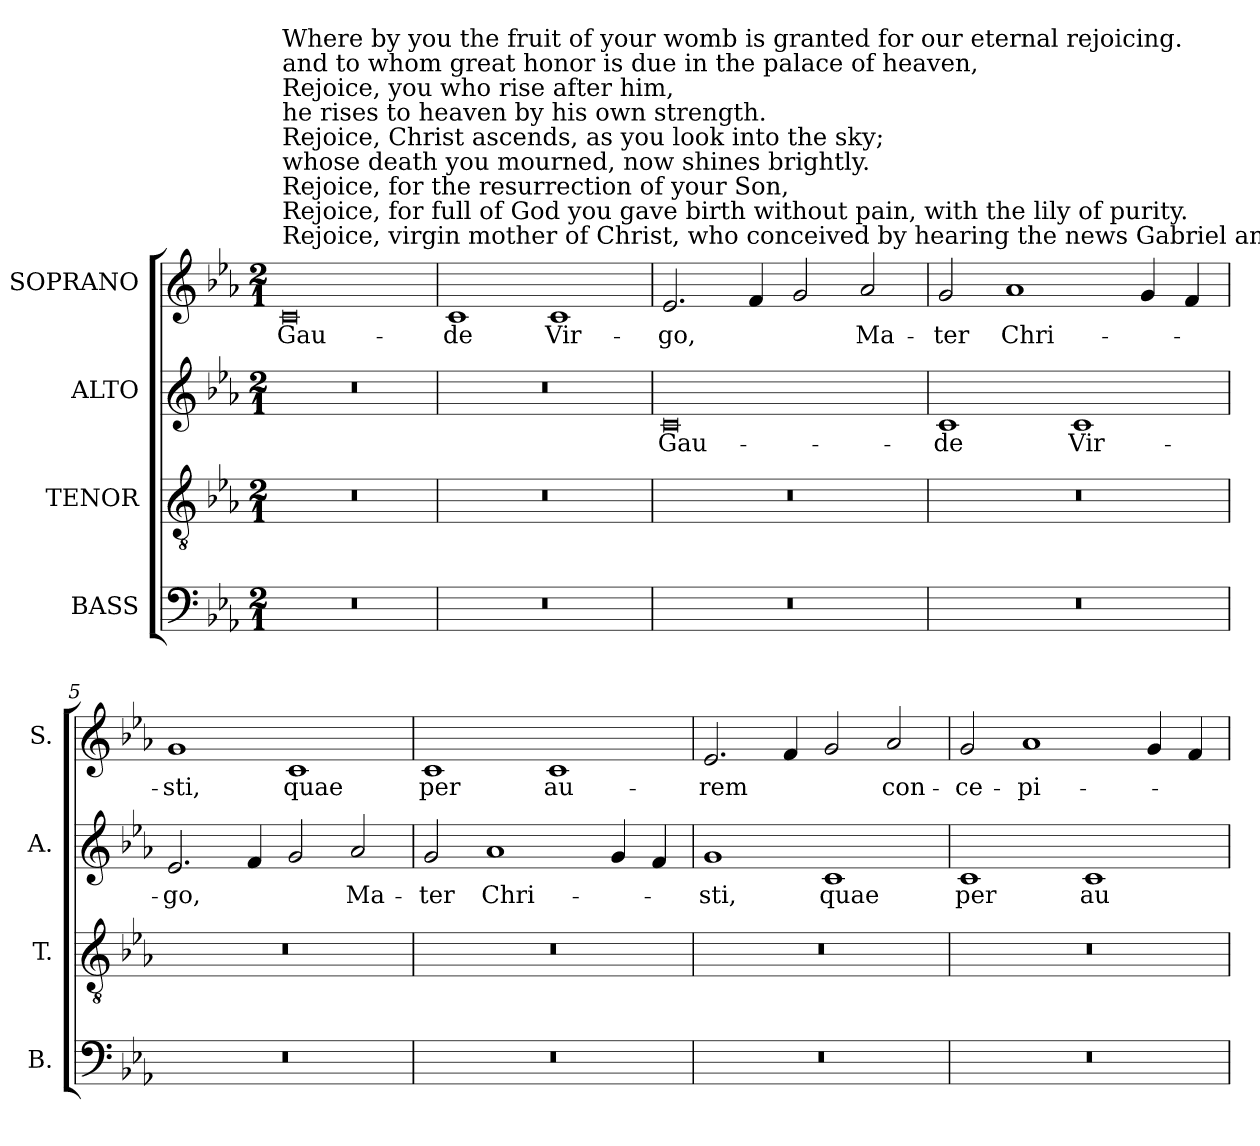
**kern	**kern	**kern	**text	**kern	**text
*part4	*part3	*part2	*part2	*part1	*part1
*staff4	*staff3	*staff2	*staff2	*staff1	*staff1
*I"BASS	*I"TENOR	*I"ALTO	*	*I"SOPRANO	*
*I'B.	*I'T.	*I'A.	*	*I'S.	*
!!LO:PB:g=z
*clefF4	*clefGv2	*clefG2	*	*clefG2	*
*	*ITrd7c12	*	*	*	*
*k[b-e-a-]	*k[b-e-a-]	*k[b-e-a-]	*	*k[b-e-a-]	*
*E-:	*E-:	*E-:	*	*E-:	*
*M2/1	*M2/1	*M2/1	*	*M2/1	*
*MM224	*MM224	*MM224	*	*MM224	*
=1	=1	=1	=1	=1	=1
!LO:N:vis=1	!LO:N:vis=1	!LO:N:vis=1	!	!	!
!	!	!	!	!LO:TX:a:t=Rejoice, virgin mother of Christ, who conceived by hearing the news Gabriel announced.	!
!	!	!	!	!LO:TX:t=Rejoice, for full of God you gave birth without pain, with the lily of purity.	!
!	!	!	!	!LO:TX:t=Rejoice, for the resurrection of your Son,	!
!	!	!	!	!LO:TX:t=whose death you mourned, now shines brightly.	!
!	!	!	!	!LO:TX:t=Rejoice, Christ ascends, as you look into the sky;	!
!	!	!	!	!LO:TX:t=he rises to heaven by his own strength.	!
!	!	!	!	!LO:TX:t=Rejoice, you who rise after him,	!
!	!	!	!	!LO:TX:t=and to whom great honor is due in the palace of heaven,	!
!	!	!	!	!LO:TX:t=Where by you the fruit of your womb is granted for our eternal rejoicing.	!
!	!	!	!	!	!LO:LY:b:color=#000000
0r	0r	0r	.	0ci	Gau-
=2	=2	=2	=2	=2	=2
!LO:N:vis=1	!LO:N:vis=1	!LO:N:vis=1	!	!	!
!	!	!	!	!	!LO:LY:b:color=#000000
0r	0r	0r	.	1ci	-de
!	!	!	!	!	!LO:LY:b:color=#000000
.	.	.	.	1ci	Vir-
=3	=3	=3	=3	=3	=3
!LO:N:vis=1	!LO:N:vis=1	!	!	!	!
!	!	!	!LO:LY:b:color=#000000	!	!
!	!	!	!	!	!LO:LY:b:color=#000000
0r	0r	0ci	Gau-	2.e-i/	-go,
.	.	.	.	4fi/	.
.	.	.	.	2gi/	.
!	!	!	!	!	!LO:LY:b:color=#000000
.	.	.	.	2a-i/	Ma-
=4	=4	=4	=4	=4	=4
!LO:N:vis=1	!LO:N:vis=1	!	!	!	!
!	!	!	!LO:LY:b:color=#000000	!	!
!	!	!	!	!	!LO:LY:b:color=#000000
0r	0r	1ci	-de	2gi/	-ter
!	!	!	!	!	!LO:LY:b:color=#000000
.	.	.	.	1a-i	Chri-
!	!	!	!LO:LY:b:color=#000000	!	!
.	.	1ci	Vir-	.	.
.	.	.	.	4gi/	.
.	.	.	.	4fi/	.
=5	=5	=5	=5	=5	=5
!LO:N:vis=1	!LO:N:vis=1	!	!	!	!
!	!	!	!LO:LY:b:color=#000000	!	!
!	!	!	!	!	!LO:LY:b:color=#000000
0r	0r	2.e-i/	-go,	1gi	-sti,
.	.	4fi/	.	.	.
!	!	!	!	!	!LO:LY:b:color=#000000
.	.	2gi/	.	1ci	quae
!	!	!	!LO:LY:b:color=#000000	!	!
.	.	2a-i/	Ma-	.	.
=6	=6	=6	=6	=6	=6
!LO:N:vis=1	!LO:N:vis=1	!	!	!	!
!	!	!	!LO:LY:b:color=#000000	!	!
!	!	!	!	!	!LO:LY:b:color=#000000
0r	0r	2gi/	-ter	1ci	per
!	!	!	!LO:LY:b:color=#000000	!	!
.	.	1a-i	Chri-	.	.
!	!	!	!	!	!LO:LY:b:color=#000000
.	.	.	.	1ci	au-
.	.	4gi/	.	.	.
.	.	4fi/	.	.	.
=7	=7	=7	=7	=7	=7
!LO:N:vis=1	!LO:N:vis=1	!	!	!	!
!	!	!	!LO:LY:b:color=#000000	!	!
!	!	!	!	!	!LO:LY:b:color=#000000
0r	0r	1gi	-sti,	2.e-i/	-rem
.	.	.	.	4fi/	.
!	!	!	!LO:LY:b:color=#000000	!	!
.	.	1ci	quae	2gi/	.
!	!	!	!	!	!LO:LY:b:color=#000000
.	.	.	.	2a-i/	con-
=8	=8	=8	=8	=8	=8
!LO:N:vis=1	!LO:N:vis=1	!	!	!	!
!	!	!	!LO:LY:b:color=#000000	!	!
!	!	!	!	!	!LO:LY:b:color=#000000
0r	0r	1ci	per	2gi/	-ce-
!	!	!	!	!	!LO:LY:b:color=#000000
.	.	.	.	1a-i	-pi-
!	!	!	!LO:LY:b:color=#000000	!	!
.	.	1ci	au-	.	.
.	.	.	.	4gi/	.
.	.	.	.	4fi/	.
=	=	=	=	=	=
*-	*-	*-	*-	*-	*-
